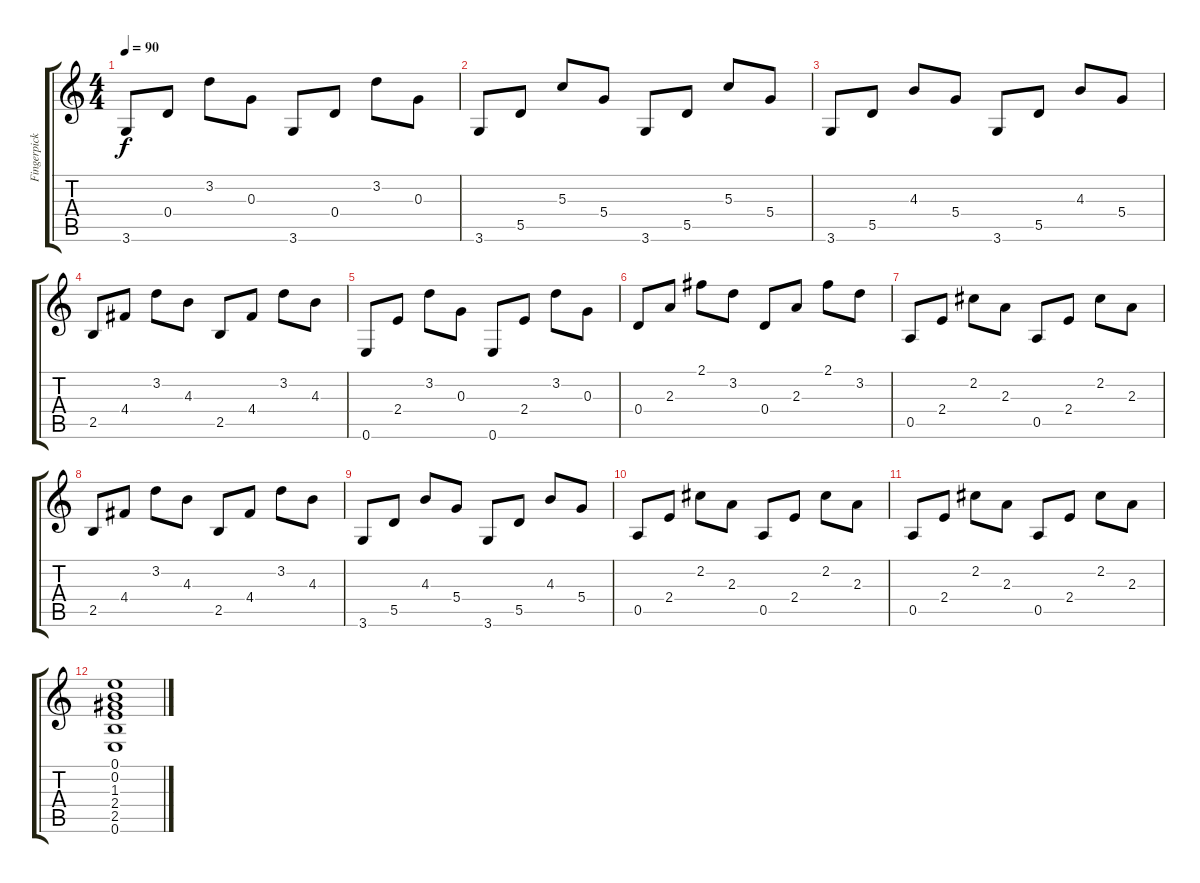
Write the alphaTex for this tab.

\track ("Fingerpicking Guitar" "Fingerpick") {instrument electricguitarjazz}
\staff {score tabs}
\tuning (E4 B3 G3 D3 A2 E2) {hide}
\ts (4 4)
\tempo 90
\clef g2
\ks c
3.6.8{dy f} 0.4.8 3.2.8 0.3.8 3.6.8 0.4.8 3.2.8 0.3.8 |
3.6.8 5.5.8 5.3.8 5.4.8 3.6.8 5.5.8 5.3.8 5.4.8 |
3.6.8 5.5.8 4.3.8 5.4.8 3.6.8 5.5.8 4.3.8 5.4.8 |
2.5.8 4.4.8 3.2.8 4.3.8 2.5.8 4.4.8 3.2.8 4.3.8 |
0.6.8 2.4.8 3.2.8 0.3.8 0.6.8 2.4.8 3.2.8 0.3.8 |
0.4.8 2.3.8 2.1.8 3.2.8 0.4.8 2.3.8 2.1.8 3.2.8 |
0.5.8 2.4.8 2.2.8 2.3.8 0.5.8 2.4.8 2.2.8 2.3.8 |
2.5.8 4.4.8 3.2.8 4.3.8 2.5.8 4.4.8 3.2.8 4.3.8 |
3.6.8 5.5.8 4.3.8 5.4.8 3.6.8 5.5.8 4.3.8 5.4.8 |
0.5.8 2.4.8 2.2.8 2.3.8 0.5.8 2.4.8 2.2.8 2.3.8 |
0.5.8 2.4.8 2.2.8 2.3.8 0.5.8 2.4.8 2.2.8 2.3.8 |
(0.1 0.2 1.3 2.4 2.5 0.6).1
